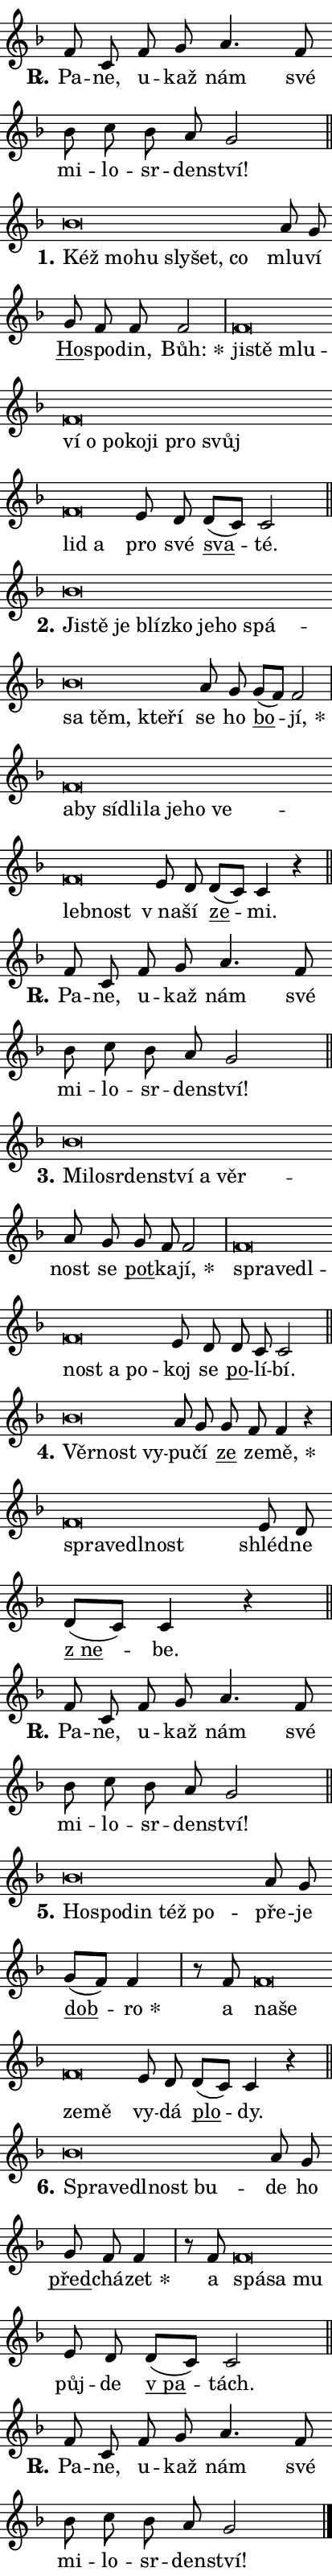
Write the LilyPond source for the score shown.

\version "2.22.1"
\header { tagline = "" }
\paper {
  indent = 0\cm
  top-margin = 0\cm
  right-margin = 0\cm
  bottom-margin = 0\cm
  left-margin = 0\cm
  paper-width = 7\cm
  page-breaking = #ly:one-page-breaking
  system-system-spacing.basic-distance = #11
  score-system-spacing.basic-distance = #11
  ragged-last = ##f
}


%% Author: Thomas Morley
%% https://lists.gnu.org/archive/html/lilypond-user/2020-05/msg00002.html
#(define (line-position grob)
"Returns position of @var[grob} in current system:
   @code{'start}, if at first time-step
   @code{'end}, if at last time-step
   @code{'middle} otherwise
"
  (let* ((col (ly:item-get-column grob))
         (ln (ly:grob-object col 'left-neighbor))
         (rn (ly:grob-object col 'right-neighbor))
         (col-to-check-left (if (ly:grob? ln) ln col))
         (col-to-check-right (if (ly:grob? rn) rn col))
         (break-dir-left
           (and
             (ly:grob-property col-to-check-left 'non-musical #f)
             (ly:item-break-dir col-to-check-left)))
         (break-dir-right
           (and
             (ly:grob-property col-to-check-right 'non-musical #f)
             (ly:item-break-dir col-to-check-right))))
        (cond ((eqv? 1 break-dir-left) 'start)
              ((eqv? -1 break-dir-right) 'end)
              (else 'middle))))

#(define (tranparent-at-line-position vctor)
  (lambda (grob)
  "Relying on @code{line-position} select the relevant enry from @var{vctor}.
Used to determine transparency,"
    (case (line-position grob)
      ((end) (not (vector-ref vctor 0)))
      ((middle) (not (vector-ref vctor 1)))
      ((start) (not (vector-ref vctor 2))))))

noteHeadBreakVisibility =
#(define-music-function (break-visibility)(vector?)
"Makes @code{NoteHead}s transparent relying on @var{break-visibility}"
#{
  \override NoteHead.transparent =
    #(tranparent-at-line-position break-visibility)
#})

#(define delete-ledgers-for-transparent-note-heads
  (lambda (grob)
    "Reads whether a @code{NoteHead} is transparent.
If so this @code{NoteHead} is removed from @code{'note-heads} from
@var{grob}, which is supposed to be @code{LedgerLineSpanner}.
As a result ledgers are not printed for this @code{NoteHead}"
    (let* ((nhds-array (ly:grob-object grob 'note-heads))
           (nhds-list
             (if (ly:grob-array? nhds-array)
                 (ly:grob-array->list nhds-array)
                 '()))
           ;; Relies on the transparent-property being done before
           ;; Staff.LedgerLineSpanner.after-line-breaking is executed.
           ;; This is fragile ...
           (to-keep
             (remove
               (lambda (nhd)
                 (ly:grob-property nhd 'transparent #f))
               nhds-list)))
      ;; TODO find a better method to iterate over grob-arrays, similiar
      ;; to filter/remove etc for lists
      ;; For now rebuilt from scratch
      (set! (ly:grob-object grob 'note-heads)  '())
      (for-each
        (lambda (nhd)
          (ly:pointer-group-interface::add-grob grob 'note-heads nhd))
        to-keep))))

hideNotes = {
  \noteHeadBreakVisibility #begin-of-line-visible
}
unHideNotes = {
  \noteHeadBreakVisibility #all-visible
}

% work-around for resetting accidentals
% https://lilypond.org/doc/v2.23/Documentation/notation/displaying-rhythms#unmetered-music
cadenzaMeasure = {
  \cadenzaOff
  \partial 1024 s1024
  \cadenzaOn
}

#(define-markup-command (accent layout props text) (markup?)
  "Underline accented syllable"
  (interpret-markup layout props
    #{\markup \override #'(offset . 4.3) \underline { #text }#}))

responsum = \markup \concat {
  "R" \hspace #-1.05 \path #0.1 #'((moveto 0 0.07) (lineto 0.9 0.8)) \hspace #0.05 "."
}

\layout {
    \context {
        \Staff
        \remove "Time_signature_engraver"
        \override LedgerLineSpanner.after-line-breaking = #delete-ledgers-for-transparent-note-heads
    }
    \context {
        \Voice {
            \override NoteHead.output-attributes = #'((class . "notehead"))
            \override Hairpin.height = #0.55
        }
    }
    \context {
        \Lyrics {
            \override StanzaNumber.output-attributes = #'((class . "stanzanumber"))
            \override LyricSpace.minimum-distance = #0.9
            \override LyricText.font-name = #"TeX Gyre Schola"
            \override LyricText.font-size = 1
            \override StanzaNumber.font-name = #"TeX Gyre Schola Bold"
            \override StanzaNumber.font-size = 1
        }
    }
}

% magnetic-lyrics.ily
%
%   written by
%     Jean Abou Samra <jean@abou-samra.fr>
%     Werner Lemberg <wl@gnu.org>
%
%   adapted by
%     Jiri Hon <jiri.hon@gmail.com>
%
% Version 2022-Apr-15

% https://www.mail-archive.com/lilypond-user@gnu.org/msg149350.html

#(define (Left_hyphen_pointer_engraver context)
   "Collect syllable-hyphen-syllable occurrences in lyrics and store
them in properties.  This engraver only looks to the left.  For
example, if the lyrics input is @code{foo -- bar}, it does the
following.

@itemize @bullet
@item
Set the @code{text} property of the @code{LyricHyphen} grob between
@q{foo} and @q{bar} to @code{foo}.

@item
Set the @code{left-hyphen} property of the @code{LyricText} grob with
text @q{foo} to the @code{LyricHyphen} grob between @q{foo} and
@q{bar}.
@end itemize

Use this auxiliary engraver in combination with the
@code{lyric-@/text::@/apply-@/magnetic-@/offset!} hook."
   (let ((hyphen #f)
         (text #f))
     (make-engraver
      (acknowledgers
       ((lyric-syllable-interface engraver grob source-engraver)
        (set! text grob)))
      (end-acknowledgers
       ((lyric-hyphen-interface engraver grob source-engraver)
        ;(when (not (grob::has-interface grob 'lyric-space-interface))
          (set! hyphen grob)));)
      ((stop-translation-timestep engraver)
       (when (and text hyphen)
         (ly:grob-set-object! text 'left-hyphen hyphen))
       (set! text #f)
       (set! hyphen #f)))))

#(define (lyric-text::apply-magnetic-offset! grob)
   "If the space between two syllables is less than the value in
property @code{LyricText@/.details@/.squash-threshold}, move the right
syllable to the left so that it gets concatenated with the left
syllable.

Use this function as a hook for
@code{LyricText@/.after-@/line-@/breaking} if the
@code{Left_@/hyphen_@/pointer_@/engraver} is active."
   (let ((hyphen (ly:grob-object grob 'left-hyphen #f)))
     (when hyphen
       (let ((left-text (ly:spanner-bound hyphen LEFT)))
         (when (grob::has-interface left-text 'lyric-syllable-interface)
           (let* ((common (ly:grob-common-refpoint grob left-text X))
                  (this-x-ext (ly:grob-extent grob common X))
                  (left-x-ext
                   (begin
                     ;; Trigger magnetism for left-text.
                     (ly:grob-property left-text 'after-line-breaking)
                     (ly:grob-extent left-text common X)))
                  ;; `delta` is the gap width between two syllables.
                  (delta (- (interval-start this-x-ext)
                            (interval-end left-x-ext)))
                  (details (ly:grob-property grob 'details))
                  (threshold (assoc-get 'squash-threshold details 0.2)))
             (when (< delta threshold)
               (let* (;; We have to manipulate the input text so that
                      ;; ligatures crossing syllable boundaries are not
                      ;; disabled.  For languages based on the Latin
                      ;; script this is essentially a beautification.
                      ;; However, for non-Western scripts it can be a
                      ;; necessity.
                      (lt (ly:grob-property left-text 'text))
                      (rt (ly:grob-property grob 'text))
                      (is-space (grob::has-interface hyphen 'lyric-space-interface))
                      (space (if is-space " " ""))
                      (space-markup (grob-interpret-markup grob " "))
                      (space-size (interval-length (ly:stencil-extent space-markup X)))
                      (extra-delta (if is-space space-size 0))
                      ;; Append new syllable.
                      (ltrt-space (if (and (string? lt) (string? rt))
                                (string-append lt space rt)
                                (make-concat-markup (list lt space rt))))
                      ;; Right-align `ltrt` to the right side.
                      (ltrt-space-markup (grob-interpret-markup
                               grob
                               (make-translate-markup
                                (cons (interval-length this-x-ext) 0)
                                (make-right-align-markup ltrt-space)))))
                 (begin
                   ;; Don't print `left-text`.
                   (ly:grob-set-property! left-text 'stencil #f)
                   ;; Set text and stencil (which holds all collected
                   ;; syllables so far) and shift it to the left.
                   (ly:grob-set-property! grob 'text ltrt-space)
                   (ly:grob-set-property! grob 'stencil ltrt-space-markup)
                   (ly:grob-translate-axis! grob (- (- delta extra-delta)) X))))))))))


#(define (lyric-hyphen::displace-bounds-first grob)
   ;; Make very sure this callback isn't triggered too early.
   (let ((left (ly:spanner-bound grob LEFT))
         (right (ly:spanner-bound grob RIGHT)))
     (ly:grob-property left 'after-line-breaking)
     (ly:grob-property right 'after-line-breaking)
     (ly:lyric-hyphen::print grob)))

squashThreshold = #0.4

\layout {
  \context {
    \Lyrics
    \consists #Left_hyphen_pointer_engraver
    \override LyricText.after-line-breaking =
      #lyric-text::apply-magnetic-offset!
    \override LyricHyphen.stencil = #lyric-hyphen::displace-bounds-first
    \override LyricText.details.squash-threshold = \squashThreshold
    \override LyricHyphen.minimum-distance = 0
    \override LyricHyphen.minimum-length = \squashThreshold
  }
}

squash = \override LyricText.details.squash-threshold = 9999
unSquash = \override LyricText.details.squash-threshold = \squashThreshold

left = \override LyricText.self-alignment-X = #LEFT
unLeft = \revert LyricText.self-alignment-X

starOffset = #(lambda (grob) 
                (let ((x_offset (ly:self-alignment-interface::aligned-on-x-parent grob)))
                  (if (= x_offset 0) 0 (+ x_offset 1.2))))

star = #(define-music-function (syllable)(string?)
"Append star separator at the end of a syllable"
#{
  \once \override LyricText.X-offset = #starOffset
  \lyricmode { \markup {
    #syllable
    \override #'((font-name . "TeX Gyre Schola Bold")) \hspace #0.2 \lower #0.65 \larger "*"
  } }
#})

starAccent = #(define-music-function (syllable)(string?)
"Append star separator at the end of a syllable and make accent"
#{
  \once \override LyricText.X-offset = #starOffset
  \lyricmode { \markup {
    \accent #syllable
    \override #'((font-name . "TeX Gyre Schola Bold")) \hspace #0.2 \lower #0.65 \larger "*"
  } }
#})

breath = #(define-music-function (syllable)(string?)
"Append breathing indicator at the end of a syllable"
#{
  \lyricmode { \markup { #syllable "+" } }
#})

optionalBreath = #(define-music-function (syllable)(string?)
"Append optional breathing indicator at the end of a syllable"
#{
  \lyricmode { \markup { #syllable "(+)" } }
#})


\score {
    <<
        \new Voice = "melody" { \cadenzaOn \key f \major \relative { f'8 c f g a4. f8 \bar "" bes c bes a g2 \cadenzaMeasure \bar "||" \break }
\relative { bes'\breve*1/16 \hideNotes \breve*1/16 \bar "" \breve*1/16 \bar "" \breve*1/16 \bar "" \breve*1/16 \breve*1/16 \bar "" \unHideNotes a8 g \bar "" g f f f2 \cadenzaMeasure \bar "|" f\breve*1/16 \hideNotes \breve*1/16 \bar "" \breve*1/16 \bar "" \breve*1/16 \bar "" \breve*1/16 \bar "" \breve*1/16 \bar "" \breve*1/16 \bar "" \breve*1/16 \bar "" \breve*1/16 \bar "" \breve*1/16 \bar "" \breve*1/16 \breve*1/16 \bar "" \unHideNotes e8 d \bar "" d[( c)] c2 \cadenzaMeasure \bar "||" \break }
\relative { bes'\breve*1/16 \hideNotes \breve*1/16 \bar "" \breve*1/16 \bar "" \breve*1/16 \bar "" \breve*1/16 \bar "" \breve*1/16 \bar "" \breve*1/16 \bar "" \breve*1/16 \bar "" \breve*1/16 \bar "" \breve*1/16 \bar "" \breve*1/16 \breve*1/16 \bar "" \unHideNotes a8 g \bar "" g[( f)] f2 \cadenzaMeasure \bar "|" f\breve*1/16 \hideNotes \breve*1/16 \bar "" \breve*1/16 \bar "" \breve*1/16 \bar "" \breve*1/16 \bar "" \breve*1/16 \bar "" \breve*1/16 \bar "" \breve*1/16 \bar "" \breve*1/16 \breve*1/16 \bar "" \unHideNotes e8 d \bar "" d[( c)] c4 r \cadenzaMeasure \bar "||" \break }
\relative { f'8 c f g a4. f8 \bar "" bes c bes a g2 \cadenzaMeasure \bar "||" \break }
\relative { bes'\breve*1/16 \hideNotes \breve*1/16 \bar "" \breve*1/16 \bar "" \breve*1/16 \bar "" \breve*1/16 \bar "" \breve*1/16 \breve*1/16 \bar "" \unHideNotes a8 g \bar "" g f f2 \cadenzaMeasure \bar "|" f\breve*1/16 \hideNotes \breve*1/16 \bar "" \breve*1/16 \bar "" \breve*1/16 \bar "" \breve*1/16 \breve*1/16 \bar "" \unHideNotes e8 d \bar "" d c c2 \cadenzaMeasure \bar "||" \break }
\relative { bes'\breve*1/16 \hideNotes \breve*1/16 \breve*1/16 \bar "" \unHideNotes a8 g \bar "" g f f4 r \cadenzaMeasure \bar "|" f\breve*1/16 \hideNotes \breve*1/16 \bar "" \breve*1/16 \breve*1/16 \bar "" \unHideNotes e8 d \bar "" d[( c)] c4 r \cadenzaMeasure \bar "||" \break }
\relative { f'8 c f g a4. f8 \bar "" bes c bes a g2 \cadenzaMeasure \bar "||" \break }
\relative { bes'\breve*1/16 \hideNotes \breve*1/16 \bar "" \breve*1/16 \bar "" \breve*1/16 \breve*1/16 \bar "" \unHideNotes a8 g \bar "" g[( f)] f4 \cadenzaMeasure \bar "|" r8 f f\breve*1/16 \hideNotes \breve*1/16 \bar "" \breve*1/16 \breve*1/16 \bar "" \unHideNotes e8 d \bar "" d[( c)] c4 r \cadenzaMeasure \bar "||" \break }
\relative { bes'\breve*1/16 \hideNotes \breve*1/16 \bar "" \breve*1/16 \bar "" \breve*1/16 \breve*1/16 \bar "" \unHideNotes a8 g \bar "" g f f4 \cadenzaMeasure \bar "|" r8 f f\breve*1/16 \hideNotes \breve*1/16 \breve*1/16 \bar "" \unHideNotes e8 d \bar "" d[( c)] c2 \cadenzaMeasure \bar "||" \break }
\relative { f'8 c f g a4. f8 \bar "" bes c bes a g2 \cadenzaMeasure \bar "||" \break } \bar "|." }
        \new Lyrics \lyricsto "melody" { \lyricmode { \set stanza = \responsum
Pa -- ne, u -- kaž nám své mi -- lo -- sr -- den -- ství!
\set stanza = "1."
\left Kéž \squash mo -- hu sly -- šet, co \unLeft \unSquash mlu -- ví \markup \accent Ho -- spo -- din, \star Bůh: \left ji -- \squash stě mlu -- ví o po -- ko -- ji pro svůj lid a \unLeft \unSquash pro své \markup \accent sva -- té.
\set stanza = "2."
\left Ji -- \squash stě je blíz -- ko je -- ho spá -- sa těm, kte -- ří \unLeft \unSquash se ho \markup \accent bo -- \star jí, \left a -- \squash by síd -- li -- la je -- ho ve -- leb -- nost \unLeft \unSquash "v na" -- ší \markup \accent ze -- mi.
\set stanza = \responsum
Pa -- ne, u -- kaž nám své mi -- lo -- sr -- den -- ství!
\set stanza = "3."
\left Mi -- \squash lo -- sr -- den -- ství a věr -- \unLeft \unSquash nost se \markup \accent pot -- ka -- \star jí, \left spra -- \squash ve -- dl -- nost a po -- \unLeft \unSquash koj se \markup \accent po -- lí -- bí.
\set stanza = "4."
\left Věr -- \squash nost vy -- \unLeft \unSquash pu -- čí \markup \accent ze ze -- \star mě, \left spra -- \squash ve -- dl -- nost \unLeft \unSquash shléd -- ne \markup \accent "z ne" -- be.
\set stanza = \responsum
Pa -- ne, u -- kaž nám své mi -- lo -- sr -- den -- ství!
\set stanza = "5."
\left Ho -- \squash spo -- din též po -- \unLeft \unSquash pře -- je \markup \accent dob -- \star ro a \left na -- \squash še ze -- mě \unLeft \unSquash vy -- dá \markup \accent plo -- dy.
\set stanza = "6."
\left Spra -- \squash ve -- dl -- nost bu -- \unLeft \unSquash de ho \markup \accent před -- chá -- \star zet a \left spá -- \squash sa mu \unLeft \unSquash půj -- de \markup \accent "v pa" -- tách.
\set stanza = \responsum
Pa -- ne, u -- kaž nám své mi -- lo -- sr -- den -- ství! } }
    >>
    \layout {}
}
